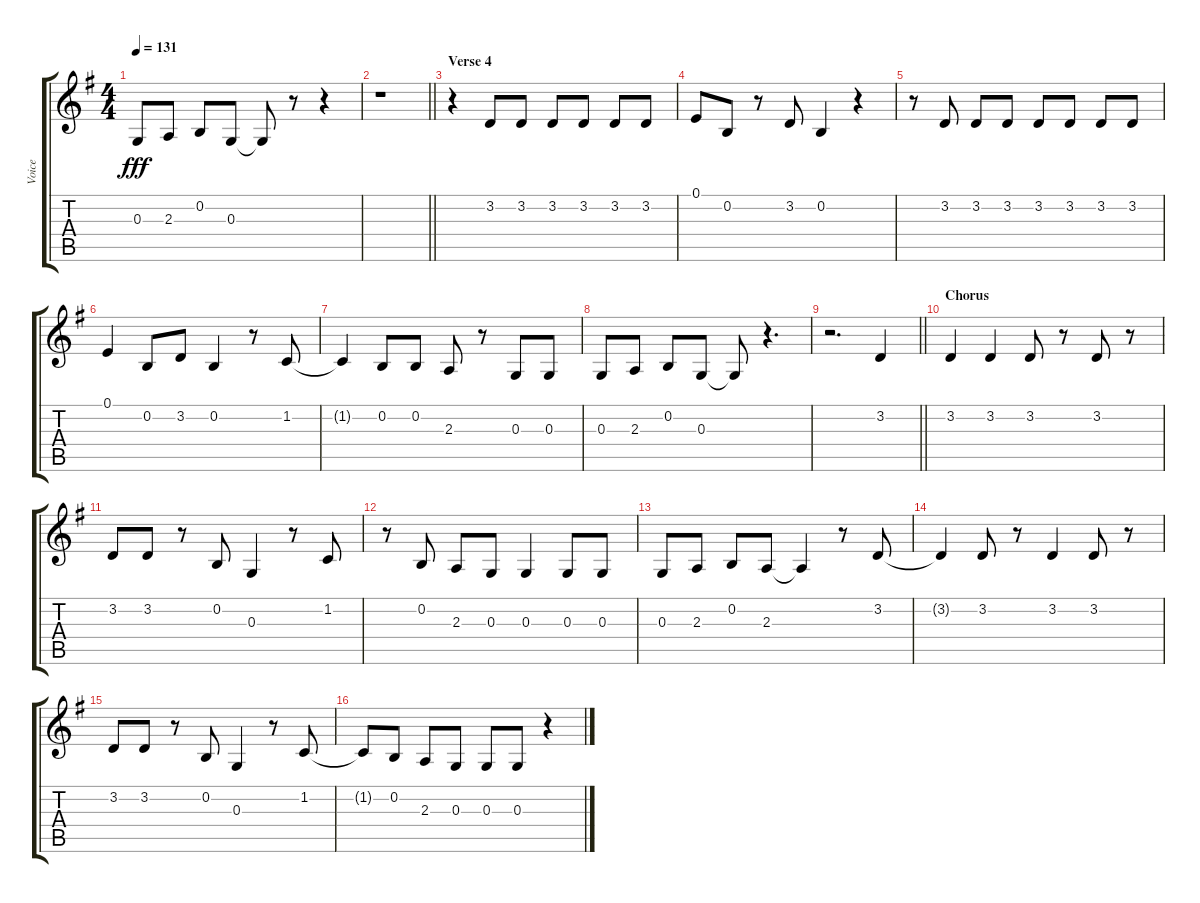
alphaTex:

\track ("Voice" "Voice") {instrument lead6voice}
\staff {score tabs}
\tuning (E4 B3 G3 D3 A2 E2) {hide}
\ts (4 4)
\tempo 131
\clef g2
\ks g
0.3.8{dy fff} 2.3.8 0.2.8 0.3.8 0.3{t}.8 r.8 r.4 |
\barLineRight lightlight
r.1 |
\section ("" "Verse 4")
r.4 3.2.8 3.2.8 3.2.8 3.2.8 3.2.8 3.2.8 |
0.1.8 0.2.8 r.8 3.2.8 0.2.4 r.4 |
r.8 3.2.8 3.2.8 3.2.8 3.2.8 3.2.8 3.2.8 3.2.8 |
0.1.4 0.2.8 3.2.8 0.2.4 r.8 1.2.8 |
1.2{t}.4 0.2.8 0.2.8 2.3.8 r.8 0.3.8 0.3.8 |
0.3.8 2.3.8 0.2.8 0.3.8 0.3{t}.8 r.4{d} |
\barLineRight lightlight
r.2{d} 3.2.4 |
\section ("" "Chorus")
3.2.4 3.2.4 3.2.8 r.8 3.2.8 r.8 |
3.2.8 3.2.8 r.8 0.2.8 0.3.4 r.8 1.2.8 |
r.8 0.2.8 2.3.8 0.3.8 0.3.4 0.3.8 0.3.8 |
0.3.8 2.3.8 0.2.8 2.3.8 2.3{t}.4 r.8 3.2.8 |
3.2{t}.4 3.2.8 r.8 3.2.4 3.2.8 r.8 |
3.2.8 3.2.8 r.8 0.2.8 0.3.4 r.8 1.2.8 |
1.2{t}.8 0.2.8 2.3.8 0.3.8 0.3.8 0.3.8 r.4
